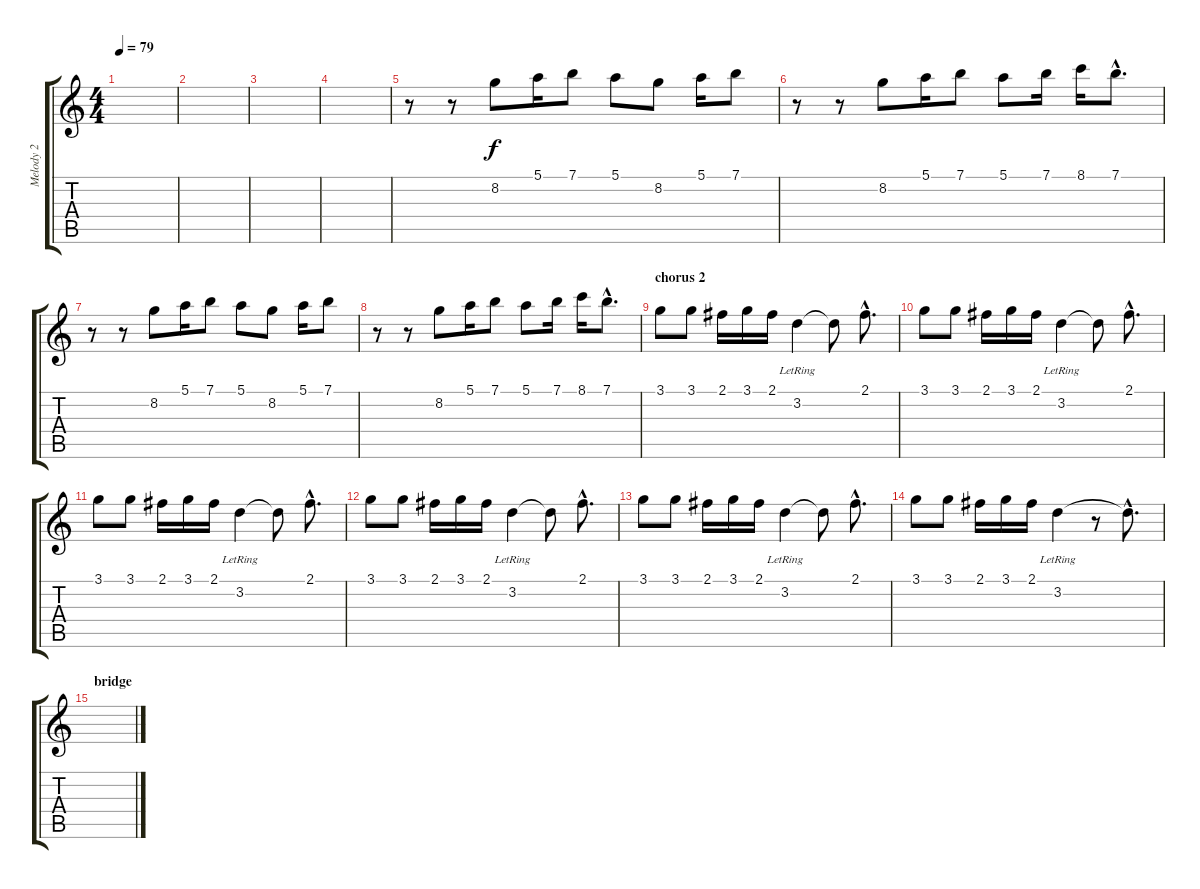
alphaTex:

\track ("Melody 2" "Melody 2") {instrument distortionguitar}
\staff {score tabs}
\tuning (E4 B3 G3 D3 A2 E2) {hide}
\ts (4 4)
\tempo 79
\clef g2
\ks c
|
|
|
|
r.8 r.8 8.2.8 5.1.16 7.1.8 5.1.8 8.2.8 5.1.16 7.1.8 |
r.8 r.8 8.2.8 5.1.16 7.1.8 5.1.8 7.1.16 8.1.16 7.1{hac}.8{d} |
r.8 r.8 8.2.8 5.1.16 7.1.8 5.1.8 8.2.8 5.1.16 7.1.8 |
r.8 r.8 8.2.8 5.1.16 7.1.8 5.1.8 7.1.16 8.1.16 7.1{hac}.8{d} |
\section ("" "chorus 2")
3.1.8 3.1.8 2.1.16 3.1.16 2.1.16 3.2{lr}.4 3.2{t}.8 2.1{hac}.8{d} |
3.1.8 3.1.8 2.1.16 3.1.16 2.1.16 3.2{lr}.4 3.2{t}.8 2.1{hac}.8{d} |
3.1.8 3.1.8 2.1.16 3.1.16 2.1.16 3.2{lr}.4 3.2{t}.8 2.1{hac}.8{d} |
3.1.8 3.1.8 2.1.16 3.1.16 2.1.16 3.2{lr}.4 3.2{t}.8 2.1{hac}.8{d} |
3.1.8 3.1.8 2.1.16 3.1.16 2.1.16 3.2{lr}.4 3.2{t}.8 2.1{hac}.8{d} |
3.1.8 3.1.8 2.1.16 3.1.16 2.1.16 3.2{lr}.4 r.8 3.2{hac t}.8{d} |
\section ("" "bridge")
